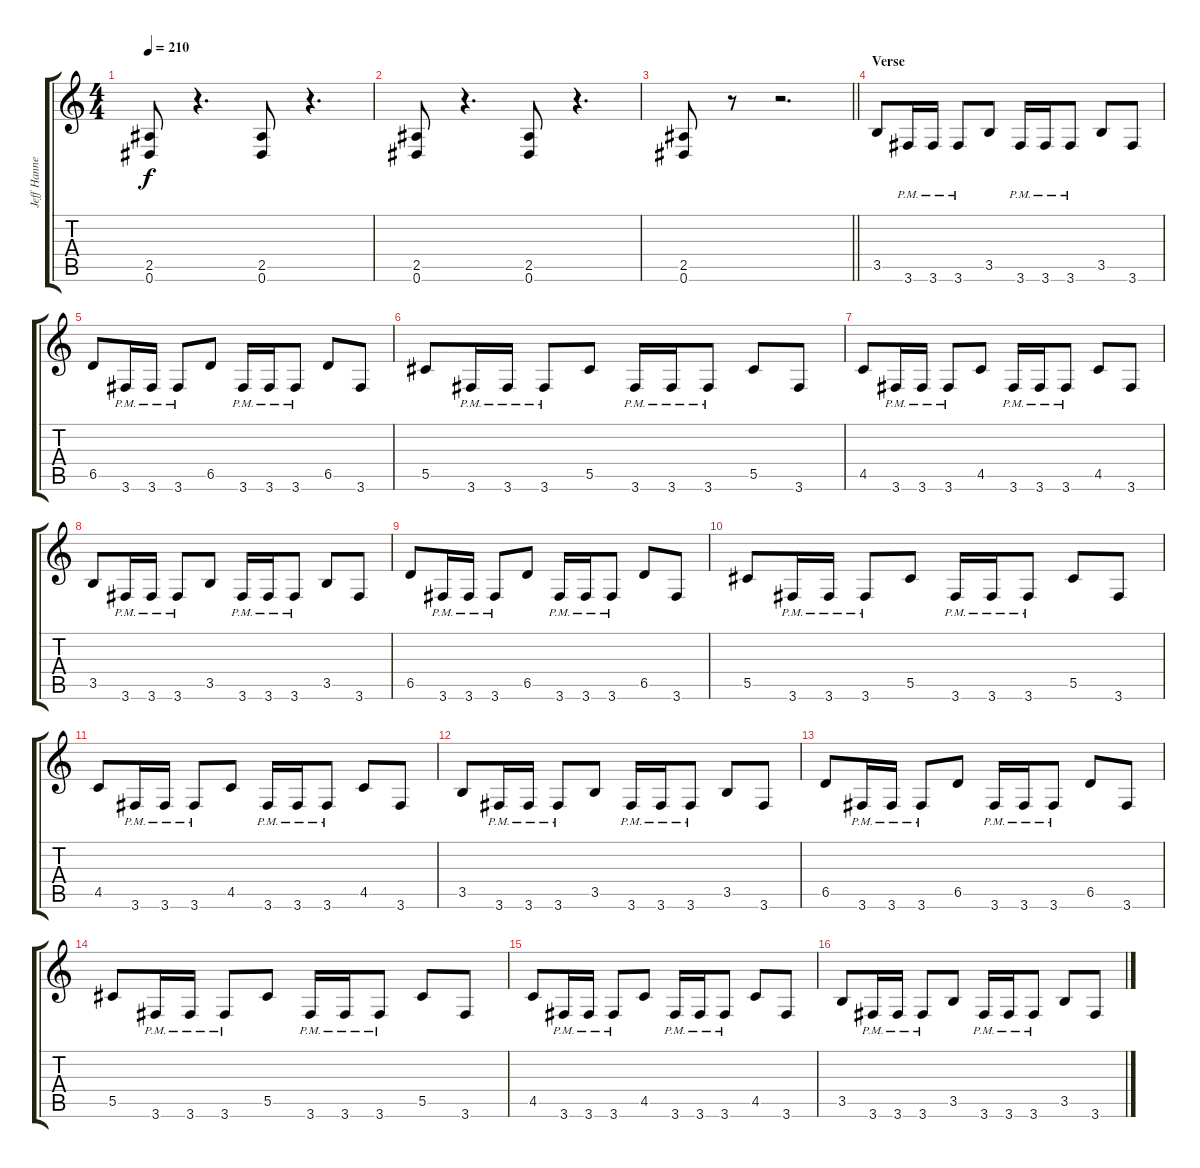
\track ("Jeff Hanneman" "Jeff Hanne") {instrument distortionguitar}
\staff {score tabs}
\tuning (Eb4 Bb3 Gb3 Db3 Ab2 Eb2) {hide}
\ts (4 4)
\tempo 210
\clef g2
\ks c
(2.5 0.6).8{dy f} r.4{d} (2.5 0.6).8 r.4{d} |
(2.5 0.6).8 r.4{d} (2.5 0.6).8 r.4{d} |
\barLineRight lightlight
(2.5 0.6).8 r.8 r.2{d} |
\section ("" "Verse")
3.5.8 3.6{pm}.16 3.6{pm}.16 3.6{pm}.8 3.5.8 3.6{pm}.16 3.6{pm}.16 3.6{pm}.8 3.5.8 3.6.8 |
6.5.8 3.6{pm}.16 3.6{pm}.16 3.6{pm}.8 6.5.8 3.6{pm}.16 3.6{pm}.16 3.6{pm}.8 6.5.8 3.6.8 |
5.5.8 3.6{pm}.16 3.6{pm}.16 3.6{pm}.8 5.5.8 3.6{pm}.16 3.6{pm}.16 3.6{pm}.8 5.5.8 3.6.8 |
4.5.8 3.6{pm}.16 3.6{pm}.16 3.6{pm}.8 4.5.8 3.6{pm}.16 3.6{pm}.16 3.6{pm}.8 4.5.8 3.6.8 |
3.5.8 3.6{pm}.16 3.6{pm}.16 3.6{pm}.8 3.5.8 3.6{pm}.16 3.6{pm}.16 3.6{pm}.8 3.5.8 3.6.8 |
6.5.8 3.6{pm}.16 3.6{pm}.16 3.6{pm}.8 6.5.8 3.6{pm}.16 3.6{pm}.16 3.6{pm}.8 6.5.8 3.6.8 |
5.5.8 3.6{pm}.16 3.6{pm}.16 3.6{pm}.8 5.5.8 3.6{pm}.16 3.6{pm}.16 3.6{pm}.8 5.5.8 3.6.8 |
4.5.8 3.6{pm}.16 3.6{pm}.16 3.6{pm}.8 4.5.8 3.6{pm}.16 3.6{pm}.16 3.6{pm}.8 4.5.8 3.6.8 |
3.5.8 3.6{pm}.16 3.6{pm}.16 3.6{pm}.8 3.5.8 3.6{pm}.16 3.6{pm}.16 3.6{pm}.8 3.5.8 3.6.8 |
6.5.8 3.6{pm}.16 3.6{pm}.16 3.6{pm}.8 6.5.8 3.6{pm}.16 3.6{pm}.16 3.6{pm}.8 6.5.8 3.6.8 |
5.5.8 3.6{pm}.16 3.6{pm}.16 3.6{pm}.8 5.5.8 3.6{pm}.16 3.6{pm}.16 3.6{pm}.8 5.5.8 3.6.8 |
4.5.8 3.6{pm}.16 3.6{pm}.16 3.6{pm}.8 4.5.8 3.6{pm}.16 3.6{pm}.16 3.6{pm}.8 4.5.8 3.6.8 |
3.5.8 3.6{pm}.16 3.6{pm}.16 3.6{pm}.8 3.5.8 3.6{pm}.16 3.6{pm}.16 3.6{pm}.8 3.5.8 3.6.8
